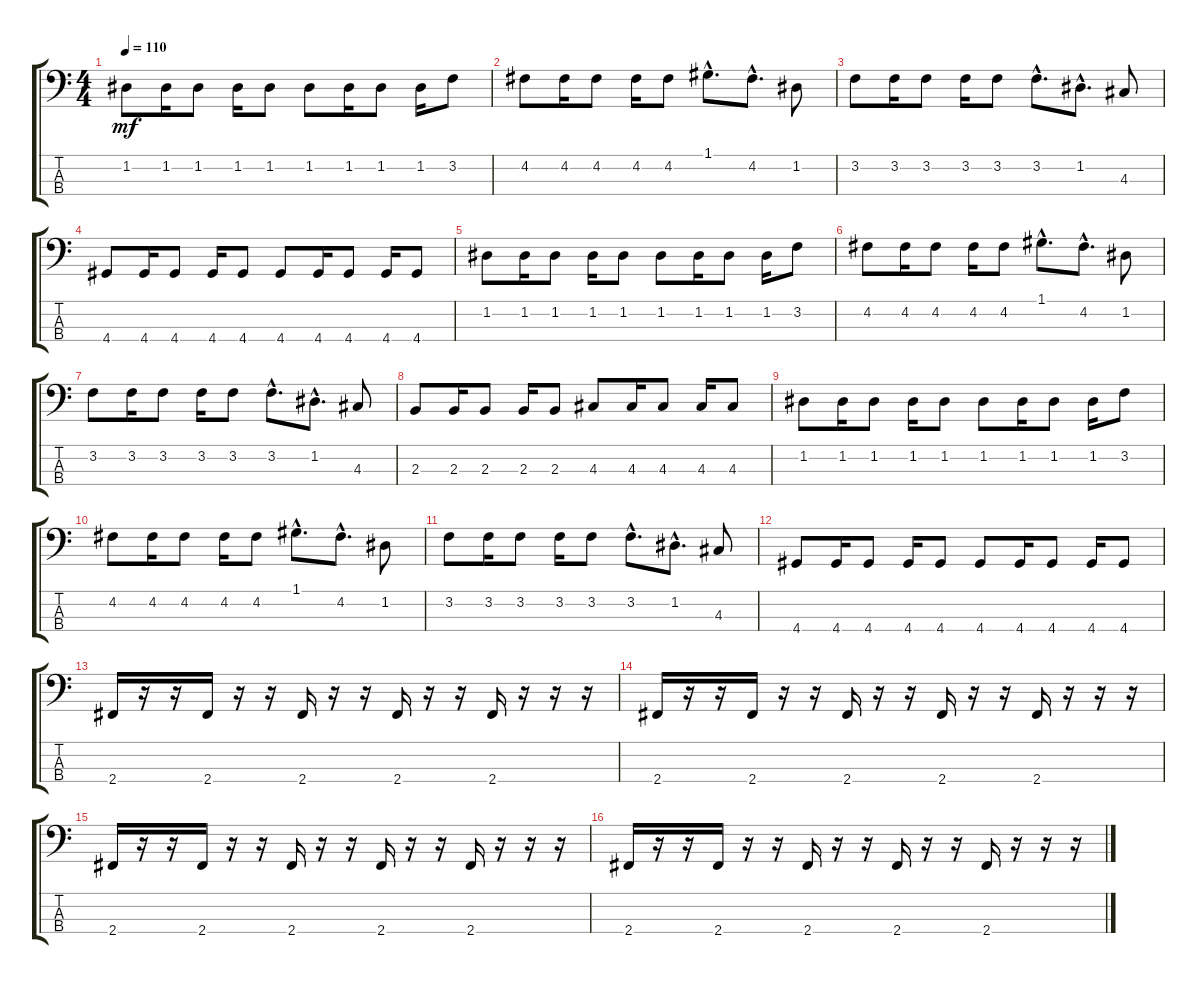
\track "" {instrument electricbassfinger}
\staff {score tabs}
\tuning (G2 D2 A1 E1) {hide}
\ts (4 4)
\tempo 110
\clef f4
\ks c
1.2.8{dy mf} 1.2.16 1.2.8 1.2.16 1.2.8 1.2.8 1.2.16 1.2.8 1.2.16 3.2.8 |
4.2.8 4.2.16 4.2.8 4.2.16 4.2.8 1.1{hac}.8{d} 4.2{hac}.8{d} 1.2.8 |
3.2.8 3.2.16 3.2.8 3.2.16 3.2.8 3.2{hac}.8{d} 1.2{hac}.8{d} 4.3.8 |
4.4.8 4.4.16 4.4.8 4.4.16 4.4.8 4.4.8 4.4.16 4.4.8 4.4.16 4.4.8 |
1.2.8 1.2.16 1.2.8 1.2.16 1.2.8 1.2.8 1.2.16 1.2.8 1.2.16 3.2.8 |
4.2.8 4.2.16 4.2.8 4.2.16 4.2.8 1.1{hac}.8{d} 4.2{hac}.8{d} 1.2.8 |
3.2.8 3.2.16 3.2.8 3.2.16 3.2.8 3.2{hac}.8{d} 1.2{hac}.8{d} 4.3.8 |
2.3.8 2.3.16 2.3.8 2.3.16 2.3.8 4.3.8 4.3.16 4.3.8 4.3.16 4.3.8 |
1.2.8 1.2.16 1.2.8 1.2.16 1.2.8 1.2.8 1.2.16 1.2.8 1.2.16 3.2.8 |
4.2.8 4.2.16 4.2.8 4.2.16 4.2.8 1.1{hac}.8{d} 4.2{hac}.8{d} 1.2.8 |
3.2.8 3.2.16 3.2.8 3.2.16 3.2.8 3.2{hac}.8{d} 1.2{hac}.8{d} 4.3.8 |
4.4.8 4.4.16 4.4.8 4.4.16 4.4.8 4.4.8 4.4.16 4.4.8 4.4.16 4.4.8 |
2.4.16 r.16 r.16 2.4.16 r.16 r.16 2.4.16 r.16 r.16 2.4.16 r.16 r.16 2.4.16 r.16 r.16 r.16 |
2.4.16 r.16 r.16 2.4.16 r.16 r.16 2.4.16 r.16 r.16 2.4.16 r.16 r.16 2.4.16 r.16 r.16 r.16 |
2.4.16 r.16 r.16 2.4.16 r.16 r.16 2.4.16 r.16 r.16 2.4.16 r.16 r.16 2.4.16 r.16 r.16 r.16 |
2.4.16 r.16 r.16 2.4.16 r.16 r.16 2.4.16 r.16 r.16 2.4.16 r.16 r.16 2.4.16 r.16 r.16 r.16
